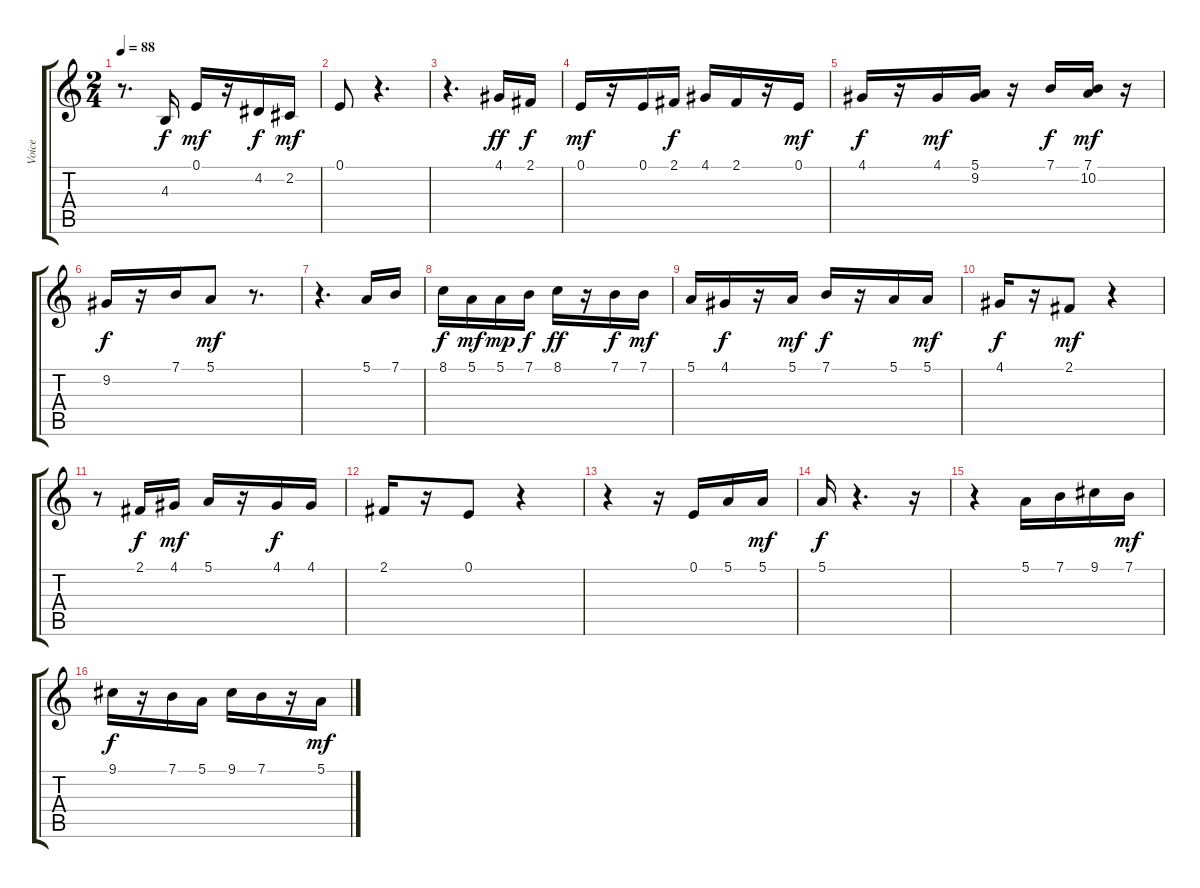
\track ("Voice" "Voice") {instrument tuba}
\staff {score tabs}
\tuning (E4 B3 G3 D3 A2 E2) {hide}
\ts (2 4)
\tempo 88
\clef g2
\ks c
r.8{d dy mf} 4.3.16{dy f} 0.1.16{dy mf} r.16 4.2.16{dy f} 2.2.16{dy mf} |
0.1.8 r.4{d} |
r.4{d} 4.1.16{dy ff} 2.1.16{dy f} |
0.1.16{dy mf} r.16 0.1.16 2.1.16{dy f} 4.1.16 2.1.16 r.16 0.1.16{dy mf} |
4.1.16{dy f} r.16 4.1.16{dy mf} (5.1 9.2).16 r.16 7.1.16{dy f} (7.1 10.2).16{dy mf} r.16 |
9.2.16{dy f} r.16 7.1.16 5.1.8{dy mf} r.8{d} |
r.4{d} 5.1.16 7.1.16 |
8.1.16{dy f} 5.1.16{dy mf} 5.1.16{dy mp} 7.1.16{dy f} 8.1.16{dy ff} r.16 7.1.16{dy f} 7.1.16{dy mf} |
5.1.16 4.1.16{dy f} r.16 5.1.16{dy mf} 7.1.16{dy f} r.16 5.1.16 5.1.16{dy mf} |
4.1.16{dy f} r.16 2.1.8{dy mf} r.4 |
r.8 2.1.16{dy f} 4.1.16{dy mf} 5.1.16 r.16 4.1.16{dy f} 4.1.16 |
2.1.16 r.16 0.1.8 r.4 |
r.4 r.16 0.1.16 5.1.16 5.1.16{dy mf} |
5.1.16{dy f} r.4{d} r.16 |
r.4 5.1.16 7.1.16 9.1.16 7.1.16{dy mf} |
9.1.16{dy f} r.16 7.1.16 5.1.16 9.1.16 7.1.16 r.16 5.1.16{dy mf}
